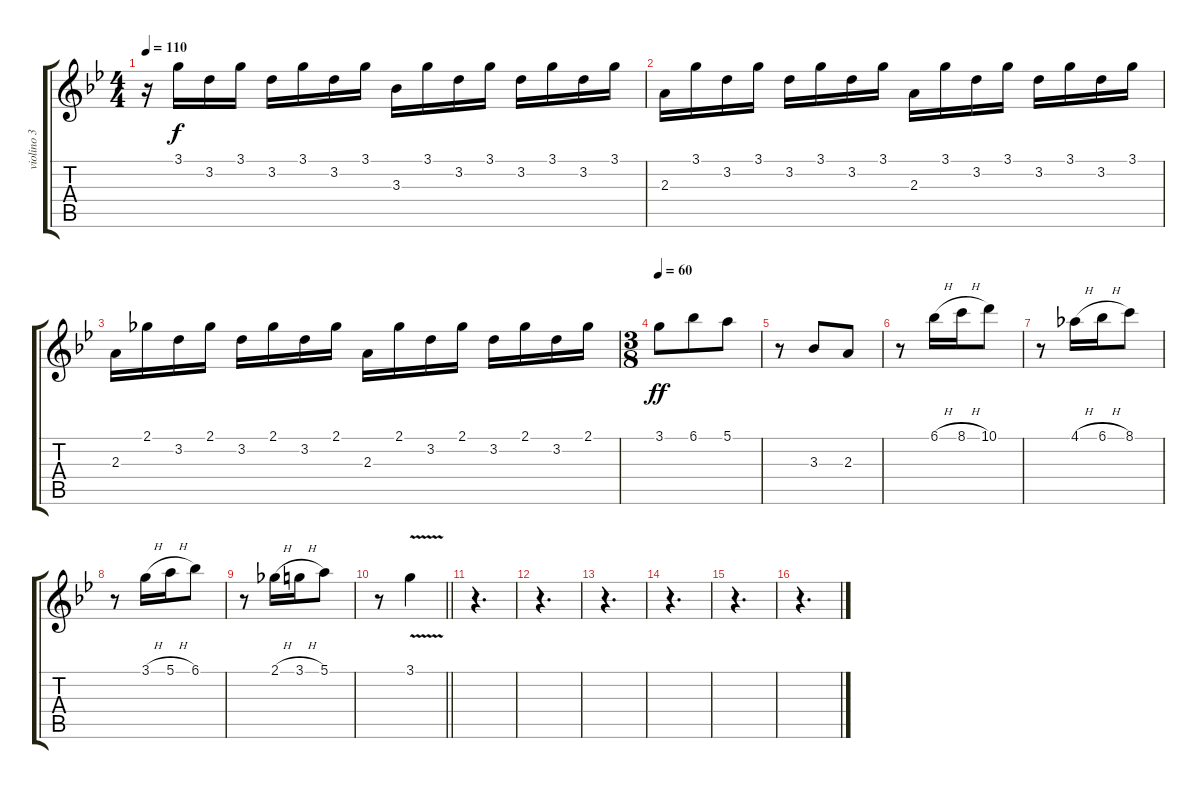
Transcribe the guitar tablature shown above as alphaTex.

\track ("violino 3" "violino 3") {instrument distortionguitar}
\staff {score tabs}
\tuning (E4 B3 G3 D3 A2 E2) {hide}
\ts (4 4)
\tempo 110
\clef g2
\ks bb
r.16{dy mp} 3.1.16{dy f} 3.2.16 3.1.16 3.2.16 3.1.16 3.2.16 3.1.16 3.3.16 3.1.16 3.2.16 3.1.16 3.2.16 3.1.16 3.2.16 3.1.16 |
2.3.16 3.1.16 3.2.16 3.1.16 3.2.16 3.1.16 3.2.16 3.1.16 2.3.16 3.1.16 3.2.16 3.1.16 3.2.16 3.1.16 3.2.16 3.1.16 |
2.3.16 2.1.16 3.2.16 2.1.16 3.2.16 2.1.16 3.2.16 2.1.16 2.3.16 2.1.16 3.2.16 2.1.16 3.2.16 2.1.16 3.2.16 2.1.16 |
\ts (3 8)
\tempo 60
3.1.8{dy ff} 6.1.8 5.1.8 |
r.8 3.3.8 2.3.8 |
r.8 6.1{h}.16 8.1{h}.16 10.1.8 |
r.8 4.1{h}.16 6.1{h}.16 8.1.8 |
r.8 3.1{h}.16 5.1{h}.16 6.1.8 |
r.8 2.1{h}.16 3.1{h}.16 5.1.8 |
\barLineRight lightlight
r.8 3.1{v}.4 |
r.4{d} |
r.4{d} |
r.4{d} |
r.4{d} |
r.4{d} |
r.4{d}
